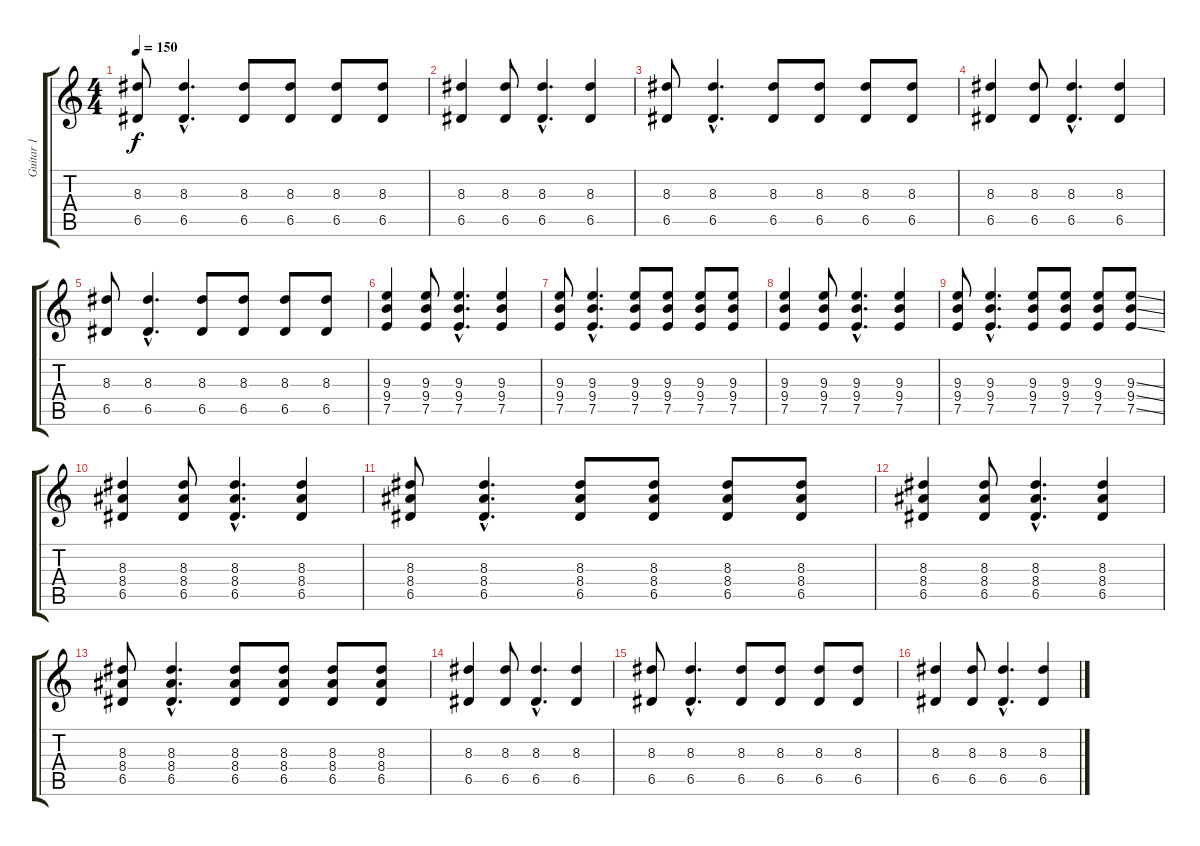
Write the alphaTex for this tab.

\track ("Guitar 1" "Guitar 1") {instrument acousticguitarsteel}
\staff {score tabs}
\tuning (E4 B3 G3 D3 A2 E2) {hide}
\ts (4 4)
\tempo 150
\clef g2
\ks c
(8.3 6.5).8{dy f} (8.3{hac} 6.5{hac}).4{d} (8.3 6.5).8 (8.3 6.5).8 (8.3 6.5).8 (8.3 6.5).8 |
(8.3 6.5).4 (8.3 6.5).8 (8.3{hac} 6.5{hac}).4{d} (8.3 6.5).4 |
(8.3 6.5).8 (8.3{hac} 6.5{hac}).4{d} (8.3 6.5).8 (8.3 6.5).8 (8.3 6.5).8 (8.3 6.5).8 |
(8.3 6.5).4 (8.3 6.5).8 (8.3{hac} 6.5{hac}).4{d} (8.3 6.5).4 |
(8.3 6.5).8 (8.3{hac} 6.5{hac}).4{d} (8.3 6.5).8 (8.3 6.5).8 (8.3 6.5).8 (8.3 6.5).8 |
(9.3 9.4 7.5).4 (9.3 9.4 7.5).8 (9.3{hac} 9.4{hac} 7.5{hac}).4{d} (9.3 9.4 7.5).4 |
(9.3 9.4 7.5).8 (9.3{hac} 9.4{hac} 7.5{hac}).4{d} (9.3 9.4 7.5).8 (9.3 9.4 7.5).8 (9.3 9.4 7.5).8 (9.3 9.4 7.5).8 |
(9.3 9.4 7.5).4 (9.3 9.4 7.5).8 (9.3{hac} 9.4{hac} 7.5{hac}).4{d} (9.3 9.4 7.5).4 |
(9.3 9.4 7.5).8 (9.3{hac} 9.4{hac} 7.5{hac}).4{d} (9.3 9.4 7.5).8 (9.3 9.4 7.5).8 (9.3 9.4 7.5).8 (9.3{ss} 9.4{ss} 7.5{ss}).8 |
(8.3 8.4 6.5).4 (8.3 8.4 6.5).8 (8.3{hac} 8.4{hac} 6.5{hac}).4{d} (8.3 8.4 6.5).4 |
(8.3 8.4 6.5).8 (8.3{hac} 8.4{hac} 6.5{hac}).4{d} (8.3 8.4 6.5).8 (8.3 8.4 6.5).8 (8.3 8.4 6.5).8 (8.3 8.4 6.5).8 |
(8.3 8.4 6.5).4 (8.3 8.4 6.5).8 (8.3{hac} 8.4{hac} 6.5{hac}).4{d} (8.3 8.4 6.5).4 |
(8.3 8.4 6.5).8 (8.3{hac} 8.4{hac} 6.5{hac}).4{d} (8.3 8.4 6.5).8 (8.3 8.4 6.5).8 (8.3 8.4 6.5).8 (8.3 8.4 6.5).8 |
(8.3 6.5).4 (8.3 6.5).8 (8.3{hac} 6.5{hac}).4{d} (8.3 6.5).4 |
(8.3 6.5).8 (8.3{hac} 6.5{hac}).4{d} (8.3 6.5).8 (8.3 6.5).8 (8.3 6.5).8 (8.3 6.5).8 |
(8.3 6.5).4 (8.3 6.5).8 (8.3{hac} 6.5{hac}).4{d} (8.3 6.5).4
